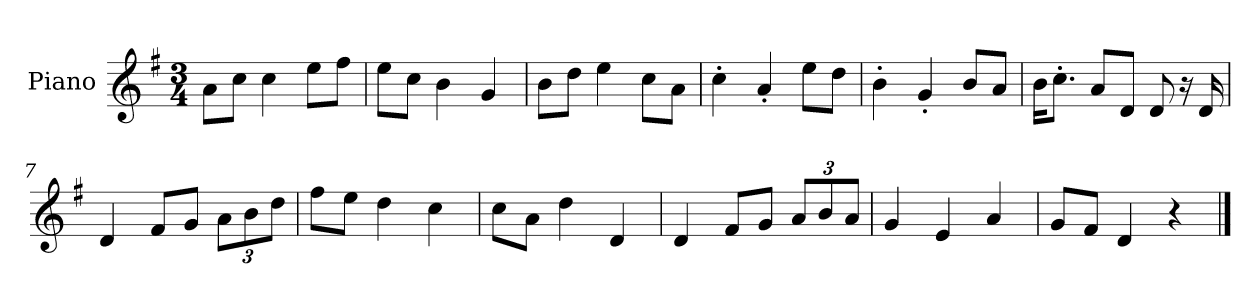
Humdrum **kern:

**kern
*part1
*staff1
*I"Piano
*I'P-no
*clefG2
*k[f#]
*M3/4
*MM180
=1
8a\L
8cc\J
4cc\
8ee\L
8ff#\J
=2
8ee\L
8cc\J
4b\
4g/
=3
8b\L
8dd\J
4ee\
8cc\L
8a\J
=4
4cc'\
4a'/
8ee\L
8dd\J
=5
4b'\
4g'/
8b/L
8a/J
=6
16b\KL
8.cc'\J
8a/L
8d/J
8d/
16r
16d/
=7
4d/
8f#/L
8g/J
*Xbrackettup
12a\L
12b\
12dd\J
!!LO:LB:g=z
=8
8ff#\L
8ee\J
4dd\
4cc\
=9
8cc\L
8a\J
4dd\
4d/
=10
4d/
8f#/L
8g/J
12a/L
12b/
12a/J
=11
4g/
4e/
4a/
=12
8g/L
8f#/J
4d/
4r
==
*-
